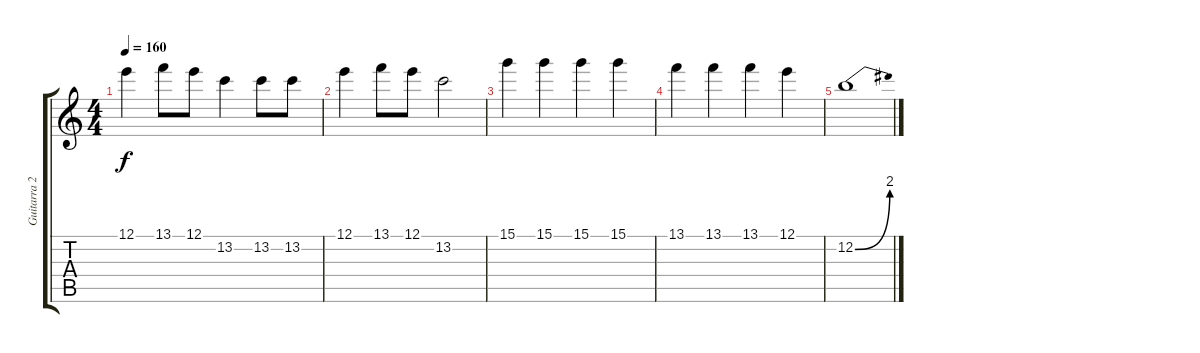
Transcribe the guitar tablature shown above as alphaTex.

\track ("Guitarra 2" "Guitarra 2") {instrument overdrivenguitar}
\staff {score tabs}
\tuning (E4 B3 G3 D3 A2 E2) {hide}
\ts (4 4)
\tempo 160
\clef g2
\ks c
12.1.4{dy f} 13.1.8 12.1.8 13.2.4 13.2.8 13.2.8 |
12.1.4 13.1.8 12.1.8 13.2.2 |
15.1.4 15.1.4 15.1.4 15.1.4 |
13.1.4 13.1.4 13.1.4 12.1.4 |
12.2{be (bend 0 0 60 8)}.1
